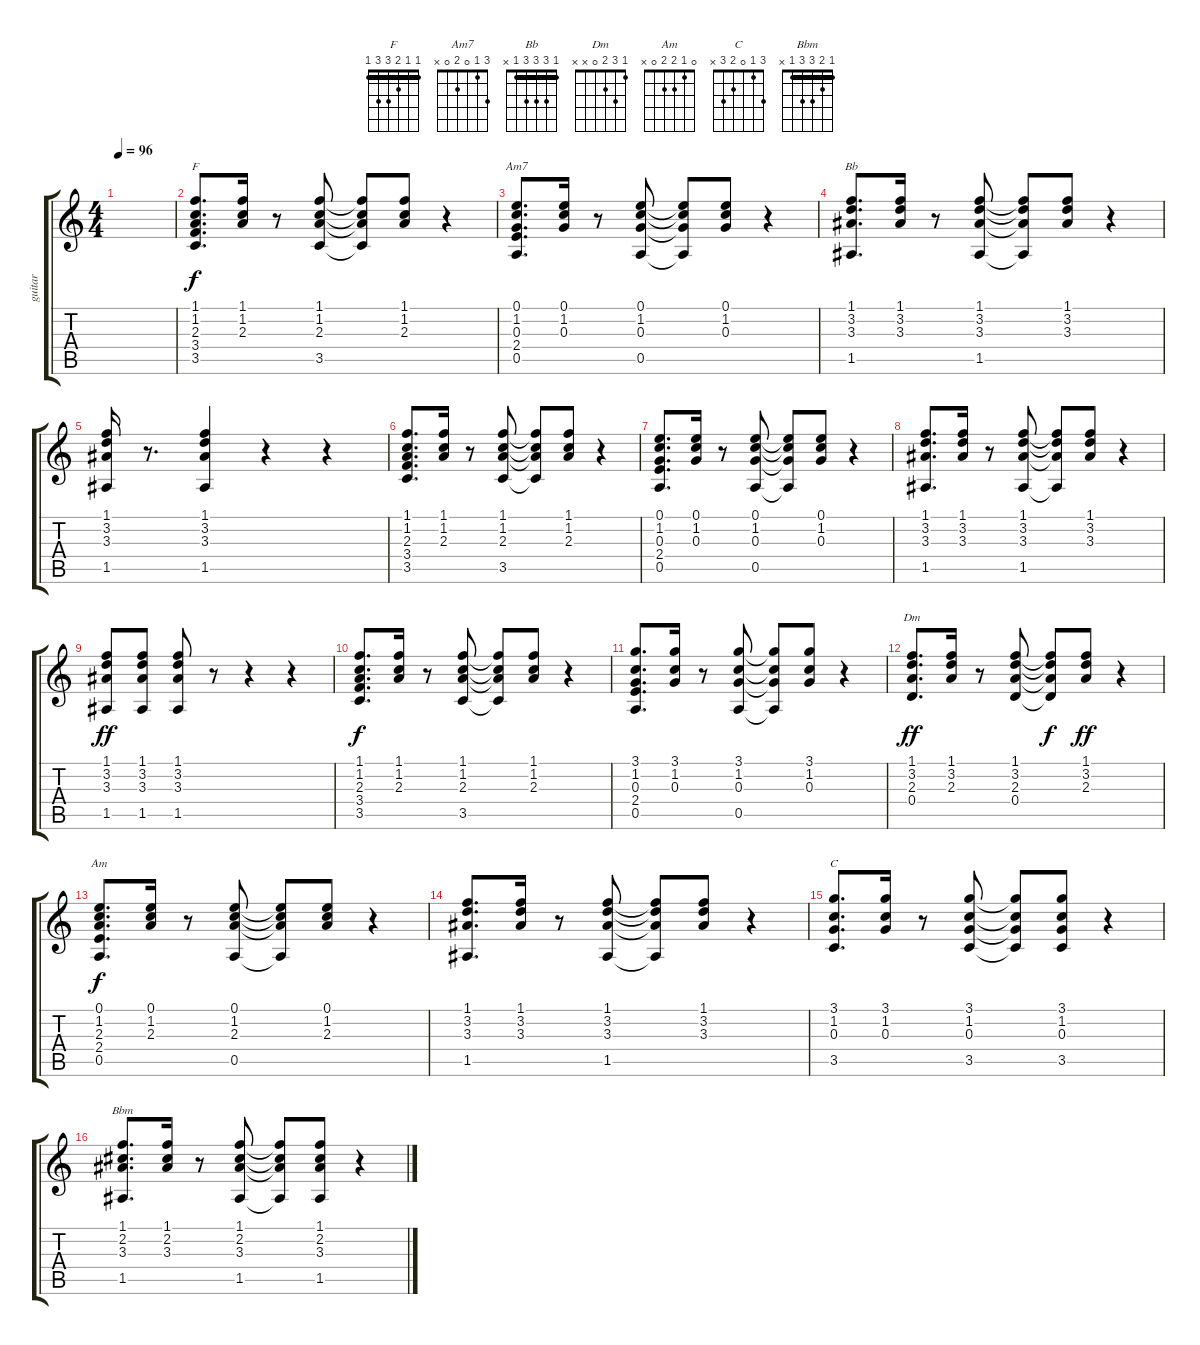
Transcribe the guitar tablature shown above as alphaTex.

\track ("guitar" "guitar") {instrument acousticguitarsteel}
\staff {score tabs}
\tuning (E4 B3 G3 D3 A2 E2) {hide}
\chord ("F" 1 1 2 3 3 1) {barre 1}
\chord ("Am7" 3 1 0 2 0 x)
\chord ("Bb" 1 3 3 3 1 x) {barre 1}
\chord ("Dm" 1 3 2 0 x x)
\chord ("Am" 0 1 2 2 0 x)
\chord ("C" 3 1 0 2 3 x)
\chord ("Bbm" 1 2 3 3 1 x) {barre 1}
\ts (4 4)
\tempo 96
\clef g2
\ks c
|
(1.1 1.2 2.3 3.4 3.5).8{d ch "F"} (1.1 1.2 2.3).16 r.8{txt ""} (1.1 1.2 2.3 3.5).8 (1.1{t} 1.2{t} 2.3{t} 3.5{t}).8 (1.1 1.2 2.3).8 r.4 |
(0.1 1.2 0.3 2.4 0.5).8{d ch "Am7"} (0.1 1.2 0.3).16 r.8 (0.1 1.2 0.3 0.5).8 (0.1{t} 1.2{t} 0.3{t} 0.5{t}).8 (0.1 1.2 0.3).8 r.4 |
(1.1 3.2 3.3 1.5).8{d ch "Bb"} (1.1 3.2 3.3).16{txt " "} r.8 (1.1 3.2 3.3 1.5).8 (1.1{t} 3.2{t} 3.3{t} 1.5{t}).8 (1.1 3.2 3.3).8 r.4 |
(1.1 3.2 3.3 1.5).16 r.8{d} (1.1 3.2 3.3 1.5).4 r.4 r.4 |
(1.1 1.2 2.3 3.4 3.5).8{d} (1.1 1.2 2.3).16 r.8 (1.1 1.2 2.3 3.5).8 (1.1{t} 1.2{t} 2.3{t} 3.5{t}).8 (1.1 1.2 2.3).8 r.4 |
(0.1 1.2 0.3 2.4 0.5).8{d} (0.1 1.2 0.3).16 r.8 (0.1 1.2 0.3 0.5).8 (0.1{t} 1.2{t} 0.3{t} 0.5{t}).8 (0.1 1.2 0.3).8 r.4 |
(1.1 3.2 3.3 1.5).8{d} (1.1 3.2 3.3).16 r.8 (1.1 3.2 3.3 1.5).8 (1.1{t} 3.2{t} 3.3{t} 1.5{t}).8 (1.1 3.2 3.3).8 r.4 |
(1.1 3.2 3.3 1.5).8{dy ff} (1.1 3.2 3.3 1.5).8 (1.1 3.2 3.3 1.5).8 r.8 r.4 r.4 |
(1.1 1.2 2.3 3.4 3.5).8{d dy f} (1.1 1.2 2.3).16 r.8 (1.1 1.2 2.3 3.5).8 (1.1{t} 1.2{t} 2.3{t} 3.5{t}).8 (1.1 1.2 2.3).8 r.4 |
(3.1 1.2 0.3 2.4 0.5).8{d} (3.1 1.2 0.3).16 r.8 (3.1 1.2 0.3 0.5).8 (3.1{t} 1.2{t} 0.3{t} 0.5{t}).8 (3.1 1.2 0.3).8 r.4 |
(1.1 3.2 2.3 0.4).8{d ch "Dm" dy ff} (1.1 3.2 2.3).16 r.8 (1.1 3.2 2.3 0.4).8 (1.1{t} 3.2{t} 2.3{t} 0.4{t}).8{dy f} (1.1 3.2 2.3).8{dy ff} r.4 |
(0.1 1.2 2.3 2.4 0.5).8{d ch "Am" dy f} (0.1 1.2 2.3).16 r.8 (0.1 1.2 2.3 0.5).8 (0.1{t} 1.2{t} 2.3{t} 0.5{t}).8 (0.1 1.2 2.3).8 r.4 |
(1.1 3.2 3.3 1.5).8{d} (1.1 3.2 3.3).16 r.8 (1.1 3.2 3.3 1.5).8 (1.1{t} 3.2{t} 3.3{t} 1.5{t}).8 (1.1 3.2 3.3).8 r.4 |
(3.1 1.2 0.3 3.5).8{d ch "C"} (3.1 1.2 0.3).16 r.8 (3.1 1.2 0.3 3.5).8 (3.1{t} 1.2{t} 0.3{t} 3.5{t}).8 (3.1 1.2 0.3 3.5).8 r.4 |
(1.1 2.2 3.3 1.5).8{d ch "Bbm"} (1.1 2.2 3.3).16 r.8 (1.1 2.2 3.3 1.5).8 (1.1{t} 2.2{t} 3.3{t} 1.5{t}).8 (1.1 2.2 3.3 1.5).8 r.4
